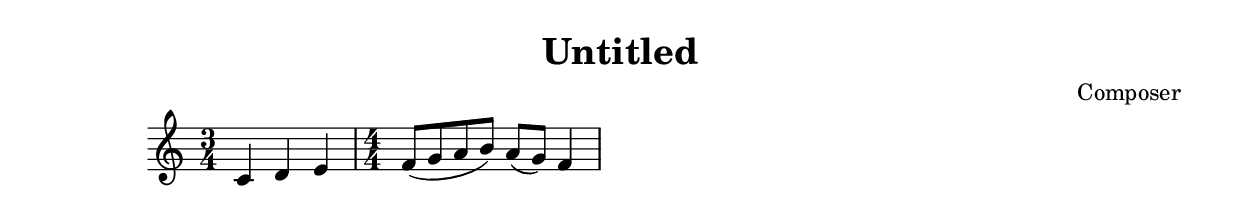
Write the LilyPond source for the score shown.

\header {
  title = "Untitled"
  composer = "Composer"
}

\score {
  \relative c' {

\numericTimeSignature
\time 3/4
     c4 d e |

\numericTimeSignature
\time 4/4

    (f8 g a b) a (g) f4
  }

  \layout {}
  \midi {}
}